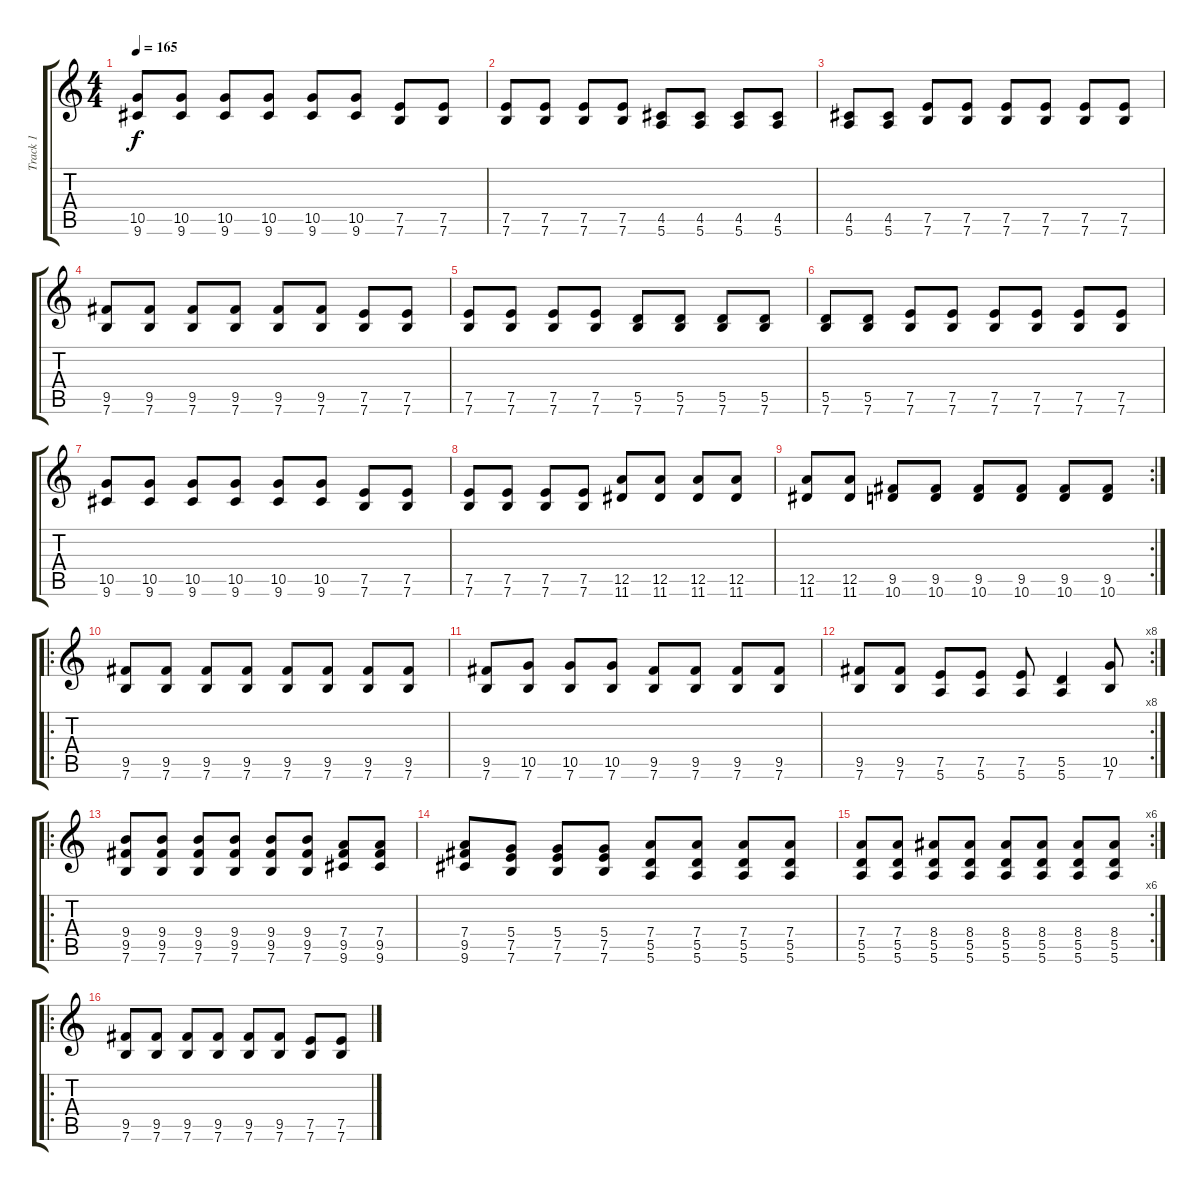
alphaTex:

\track ("Track 1" "Track 1") {instrument distortionguitar}
\staff {score tabs}
\tuning (E4 B3 G3 D3 A2 E2) {hide}
\ts (4 4)
\tempo 165
\clef g2
\ks c
(10.5 9.6).8{dy f} (10.5 9.6).8 (10.5 9.6).8 (10.5 9.6).8 (10.5 9.6).8 (10.5 9.6).8 (7.5 7.6).8 (7.5 7.6).8 |
(7.5 7.6).8 (7.5 7.6).8 (7.5 7.6).8 (7.5 7.6).8 (4.5 5.6).8 (4.5 5.6).8 (4.5 5.6).8 (4.5 5.6).8 |
(4.5 5.6).8 (4.5 5.6).8 (7.5 7.6).8 (7.5 7.6).8 (7.5 7.6).8 (7.5 7.6).8 (7.5 7.6).8 (7.5 7.6).8 |
(9.5 7.6).8 (9.5 7.6).8 (9.5 7.6).8 (9.5 7.6).8 (9.5 7.6).8 (9.5 7.6).8 (7.5 7.6).8 (7.5 7.6).8 |
(7.5 7.6).8 (7.5 7.6).8 (7.5 7.6).8 (7.5 7.6).8 (5.5 7.6).8 (5.5 7.6).8 (5.5 7.6).8 (5.5 7.6).8 |
(5.5 7.6).8 (5.5 7.6).8 (7.5 7.6).8 (7.5 7.6).8 (7.5 7.6).8 (7.5 7.6).8 (7.5 7.6).8 (7.5 7.6).8 |
(10.5 9.6).8 (10.5 9.6).8 (10.5 9.6).8 (10.5 9.6).8 (10.5 9.6).8 (10.5 9.6).8 (7.5 7.6).8 (7.5 7.6).8 |
(7.5 7.6).8 (7.5 7.6).8 (7.5 7.6).8 (7.5 7.6).8 (12.5 11.6).8 (12.5 11.6).8 (12.5 11.6).8 (12.5 11.6).8 |
\rc 2
(12.5 11.6).8 (12.5 11.6).8 (9.5 10.6).8 (9.5 10.6).8 (9.5 10.6).8 (9.5 10.6).8 (9.5 10.6).8 (9.5 10.6).8 |
\ro
(9.5 7.6).8 (9.5 7.6).8 (9.5 7.6).8 (9.5 7.6).8 (9.5 7.6).8 (9.5 7.6).8 (9.5 7.6).8 (9.5 7.6).8 |
(9.5 7.6).8 (10.5 7.6).8 (10.5 7.6).8 (10.5 7.6).8 (9.5 7.6).8 (9.5 7.6).8 (9.5 7.6).8 (9.5 7.6).8 |
\rc 8
(9.5 7.6).8 (9.5 7.6).8 (7.5 5.6).8 (7.5 5.6).8 (7.5 5.6).8 (5.5 5.6).4 (10.5 7.6).8 |
\ro
(9.4 9.5 7.6).8 (9.4 9.5 7.6).8 (9.4 9.5 7.6).8 (9.4 9.5 7.6).8 (9.4 9.5 7.6).8 (9.4 9.5 7.6).8 (7.4 9.5 9.6).8 (7.4 9.5 9.6).8 |
(7.4 9.5 9.6).8 (5.4 7.5 7.6).8 (5.4 7.5 7.6).8 (5.4 7.5 7.6).8 (7.4 5.5 5.6).8 (7.4 5.5 5.6).8 (7.4 5.5 5.6).8 (7.4 5.5 5.6).8 |
\rc 6
(7.4 5.5 5.6).8 (7.4 5.5 5.6).8 (8.4 5.5 5.6).8 (8.4 5.5 5.6).8 (8.4 5.5 5.6).8 (8.4 5.5 5.6).8 (8.4 5.5 5.6).8 (8.4 5.5 5.6).8 |
\ro
(9.5 7.6).8 (9.5 7.6).8 (9.5 7.6).8 (9.5 7.6).8 (9.5 7.6).8 (9.5 7.6).8 (7.5 7.6).8 (7.5 7.6).8
